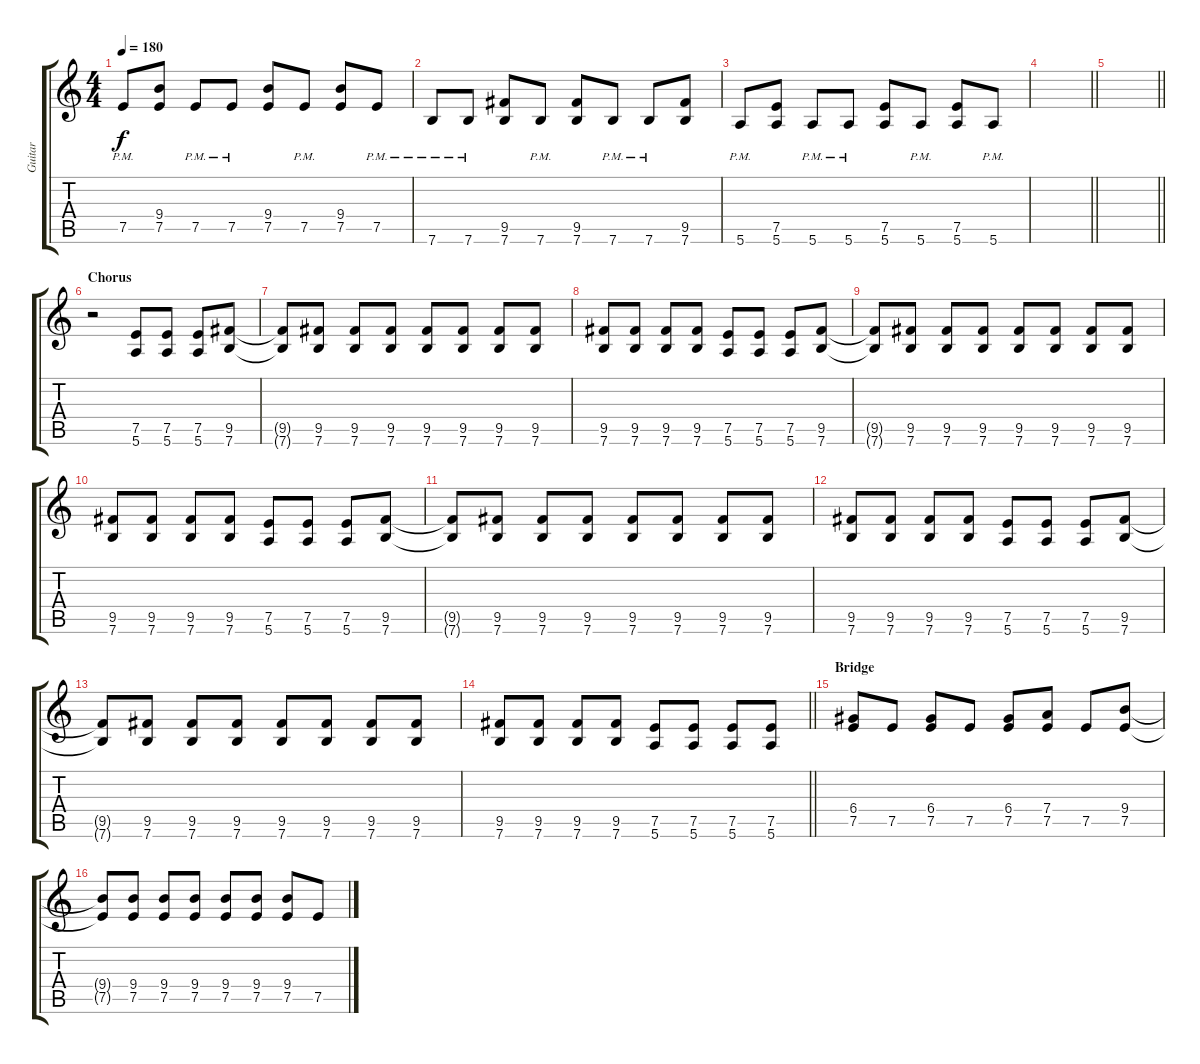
\track ("Guitar" "Guitar") {instrument overdrivenguitar}
\staff {score tabs}
\tuning (E4 B3 G3 D3 A2 E2) {hide}
\ts (4 4)
\tempo 180
\clef g2
\ks c
7.5{pm}.8{dy f} (9.4 7.5).8 7.5{pm}.8 7.5{pm}.8 (9.4 7.5).8 7.5{pm}.8 (9.4 7.5).8 7.5{pm}.8 |
7.6{pm}.8 7.6{pm}.8 (9.5 7.6).8 7.6{pm}.8 (9.5 7.6).8 7.6{pm}.8 7.6{pm}.8 (9.5 7.6).8 |
5.6{pm}.8 (7.5 5.6).8 5.6{pm}.8 5.6{pm}.8 (7.5 5.6).8 5.6{pm}.8 (7.5 5.6).8 5.6{pm}.8 |
\barLineRight lightlight
|
\barLineRight lightlight
|
\section ("" "Chorus")
r.2 (7.5 5.6).8 (7.5 5.6).8 (7.5 5.6).8 (9.5 7.6).8 |
(9.5{t} 7.6{t}).8 (9.5 7.6).8 (9.5 7.6).8 (9.5 7.6).8 (9.5 7.6).8 (9.5 7.6).8 (9.5 7.6).8 (9.5 7.6).8 |
(9.5 7.6).8 (9.5 7.6).8 (9.5 7.6).8 (9.5 7.6).8 (7.5 5.6).8 (7.5 5.6).8 (7.5 5.6).8 (9.5 7.6).8 |
(9.5{t} 7.6{t}).8 (9.5 7.6).8 (9.5 7.6).8 (9.5 7.6).8 (9.5 7.6).8 (9.5 7.6).8 (9.5 7.6).8 (9.5 7.6).8 |
(9.5 7.6).8 (9.5 7.6).8 (9.5 7.6).8 (9.5 7.6).8 (7.5 5.6).8 (7.5 5.6).8 (7.5 5.6).8 (9.5 7.6).8 |
(9.5{t} 7.6{t}).8 (9.5 7.6).8 (9.5 7.6).8 (9.5 7.6).8 (9.5 7.6).8 (9.5 7.6).8 (9.5 7.6).8 (9.5 7.6).8 |
(9.5 7.6).8 (9.5 7.6).8 (9.5 7.6).8 (9.5 7.6).8 (7.5 5.6).8 (7.5 5.6).8 (7.5 5.6).8 (9.5 7.6).8 |
(9.5{t} 7.6{t}).8 (9.5 7.6).8 (9.5 7.6).8 (9.5 7.6).8 (9.5 7.6).8 (9.5 7.6).8 (9.5 7.6).8 (9.5 7.6).8 |
\barLineRight lightlight
(9.5 7.6).8 (9.5 7.6).8 (9.5 7.6).8 (9.5 7.6).8 (7.5 5.6).8 (7.5 5.6).8 (7.5 5.6).8 (7.5 5.6).8 |
\section ("" "Bridge")
(6.4 7.5).8 7.5.8 (6.4 7.5).8 7.5.8 (6.4 7.5).8 (7.4 7.5).8 7.5.8 (9.4 7.5).8 |
(9.4{t} 7.5{t}).8 (9.4 7.5).8 (9.4 7.5).8 (9.4 7.5).8 (9.4 7.5).8 (9.4 7.5).8 (9.4 7.5).8 7.5.8
